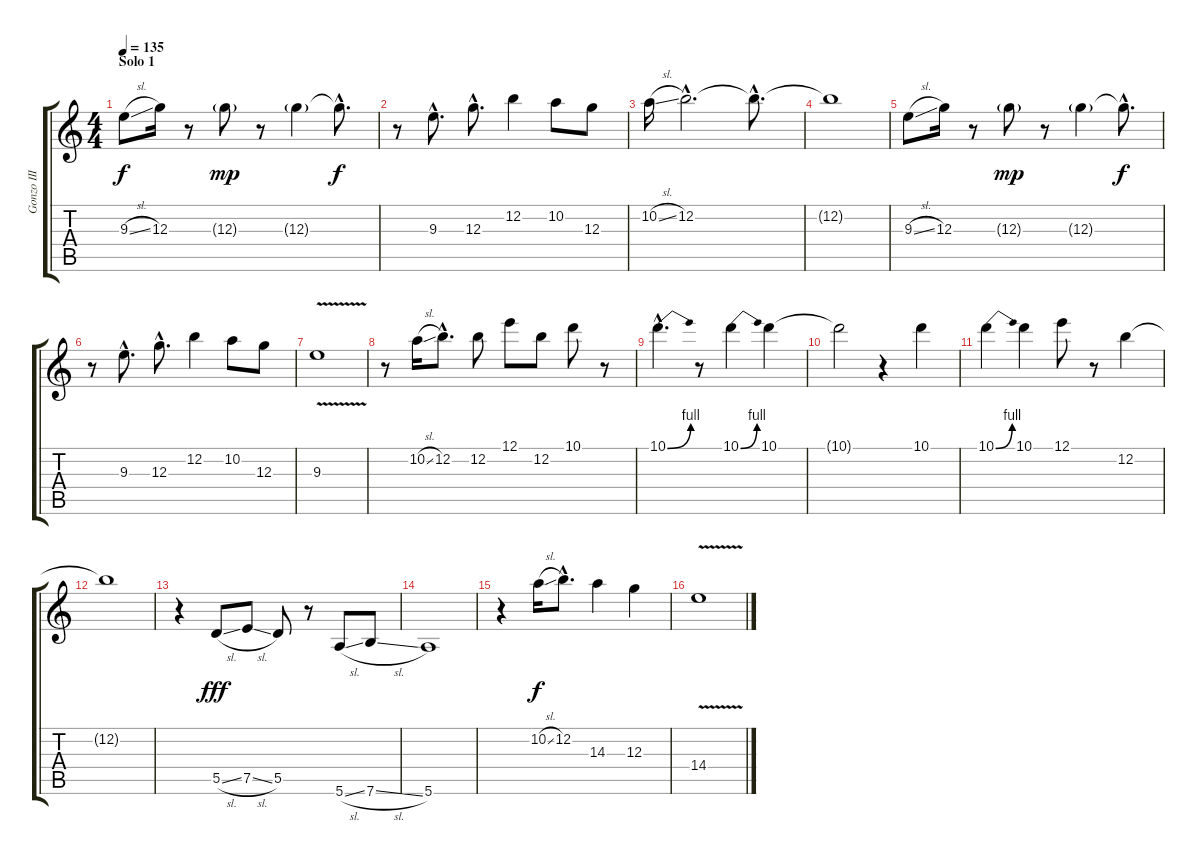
\track ("Gonzo III" "Gonzo III") {instrument acousticguitarsteel}
\staff {score tabs}
\tuning (E4 B3 G3 D3 A2 E2) {hide}
\ts (4 4)
\section ("" "Solo 1")
\tempo 135
\clef g2
\ks c
9.3{sl}.8{dy f} 12.3.16 r.8 12.3{g}.8{dy mp} r.8 12.3{g}.4 12.3{hac t}.8{d dy f} |
r.8 9.3{hac}.8{d} 12.3{hac}.8{d} 12.2.4 10.2.8 12.3.8 |
10.2{sl}.16 12.2{hac}.2{d} 12.2{hac t}.8{d} |
12.2{t}.1 |
9.3{sl}.8 12.3.16 r.8 12.3{g}.8{dy mp} r.8 12.3{g}.4 12.3{hac t}.8{d dy f} |
r.8 9.3{hac}.8{d} 12.3{hac}.8{d} 12.2.4 10.2.8 12.3.8 |
9.3{v}.1 |
r.8 10.2{sl}.16 12.2{hac}.8{d} 12.2.8 12.1.8 12.2.8 10.1.8 r.8 |
10.1{be (bend 0 0 60 4) hac}.4{d} r.8 10.1{be (bend 0 0 60 4)}.4 10.1.4 |
10.1{t}.2 r.4 10.1.4 |
10.1{be (bend 0 0 60 4)}.4 10.1.4 12.1.8 r.8 12.2.4 |
12.2{t}.1 |
r.4 5.5{sl}.8{dy fff} 7.5{sl}.8 5.5.8 r.8 5.6{sl}.8 7.6{sl}.8 |
5.6.1 |
r.4 10.2{sl}.16{dy f} 12.2{hac}.8{d} 14.3.4 12.3.4 |
14.4{v}.1
